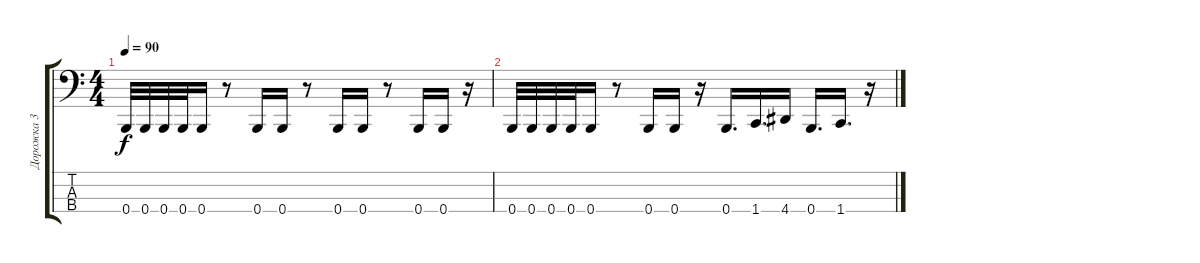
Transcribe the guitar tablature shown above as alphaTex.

\track ("Дорожка 3" "Дорожка 3") {instrument electricbasspick}
\staff {score tabs}
\tuning (E2 B1 Gb1 B0) {hide}
\ts (4 4)
\tempo 90
\clef f4
\ks c
0.4.32{dy f} 0.4.32 0.4.32 0.4.32 0.4.16 r.8 0.4.16 0.4.16 r.8 0.4.16 0.4.16 r.8 0.4.16 0.4.16 r.16 |
0.4.32 0.4.32 0.4.32 0.4.32 0.4.16 r.8 0.4.16 0.4.16 r.16 0.4.16{d} 1.4.16{d} 4.4.16 0.4.16{d} 1.4.16{d} r.16
